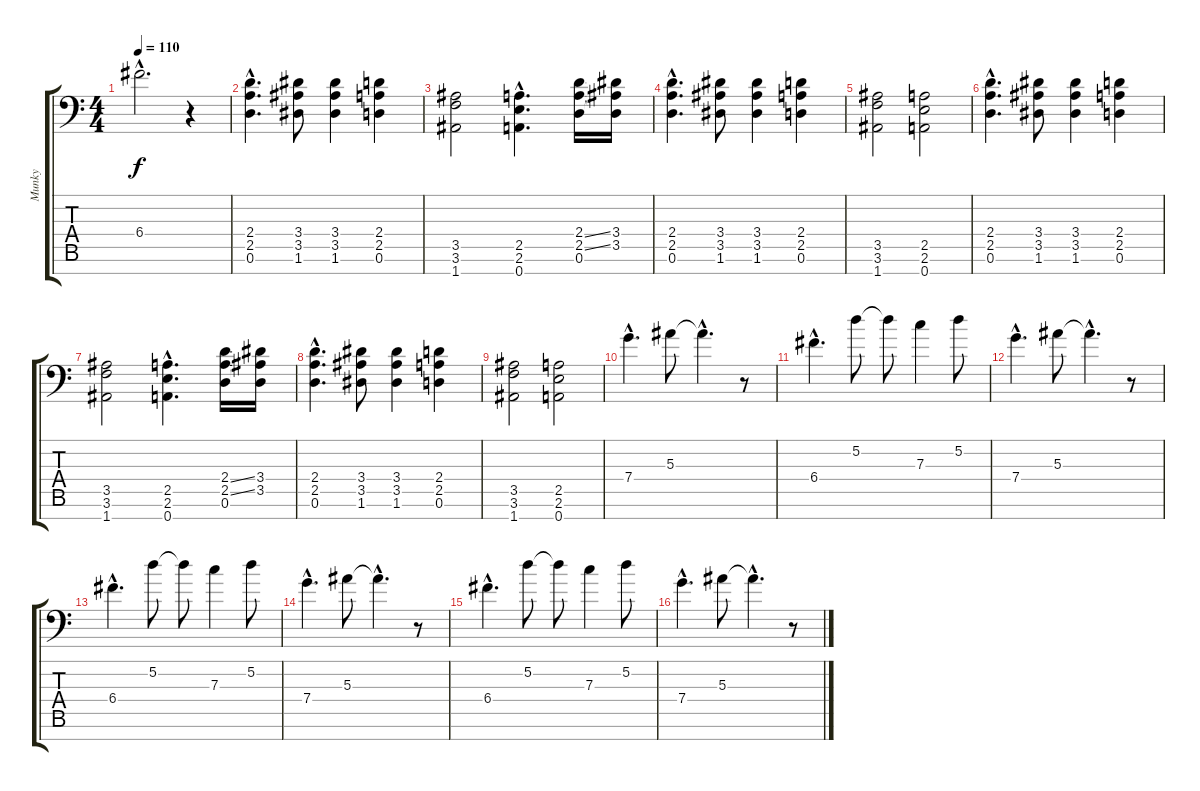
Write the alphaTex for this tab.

\track ("Munky" "Munky") {instrument distortionguitar}
\staff {score tabs}
\tuning (D4 A3 F3 C3 G2 D2 A1) {hide}
\ts (4 4)
\tempo 110
\clef f4
\ks c
6.4{hac}.2{d dy f instrument electricpiano2} r.4 |
(2.4{hac} 2.5{hac} 0.6{hac}).4{d balance 8 instrument distortionguitar} (3.4 3.5 1.6).8 (3.4 3.5 1.6).4 (2.4 2.5 0.6).4 |
(3.5 3.6 1.7).2 (2.5{hac} 2.6{hac} 0.7{hac}).4{d} (2.4{ss} 2.5{ss} 0.6).16 (3.4 3.5 0.6{t}).16 |
(2.4{hac} 2.5{hac} 0.6{hac}).4{d instrument distortionguitar} (3.4 3.5 1.6).8 (3.4 3.5 1.6).4 (2.4 2.5 0.6).4 |
(3.5 3.6 1.7).2 (2.5 2.6 0.7).2 |
(2.4{hac} 2.5{hac} 0.6{hac}).4{d balance 8 instrument distortionguitar} (3.4 3.5 1.6).8 (3.4 3.5 1.6).4 (2.4 2.5 0.6).4 |
(3.5 3.6 1.7).2 (2.5{hac} 2.6{hac} 0.7{hac}).4{d} (2.4{ss} 2.5{ss} 0.6).16 (3.4 3.5 0.6{t}).16 |
(2.4{hac} 2.5{hac} 0.6{hac}).4{d instrument distortionguitar} (3.4 3.5 1.6).8 (3.4 3.5 1.6).4 (2.4 2.5 0.6).4 |
(3.5 3.6 1.7).2 (2.5 2.6 0.7).2 |
7.4{hac}.4{d instrument electricpiano2} 5.3.8 5.3{hac t}.4{d} r.8 |
6.4{hac}.4{d instrument electricpiano2} 5.2.8 5.2{t}.8 7.3.4 5.2.8 |
7.4{hac}.4{d instrument electricpiano2} 5.3.8 5.3{hac t}.4{d} r.8 |
6.4{hac}.4{d instrument electricpiano2} 5.2.8 5.2{t}.8 7.3.4 5.2.8 |
7.4{hac}.4{d instrument electricpiano2} 5.3.8 5.3{hac t}.4{d} r.8 |
6.4{hac}.4{d instrument electricpiano2} 5.2.8 5.2{t}.8 7.3.4 5.2.8 |
7.4{hac}.4{d instrument electricpiano2} 5.3.8 5.3{hac t}.4{d} r.8
